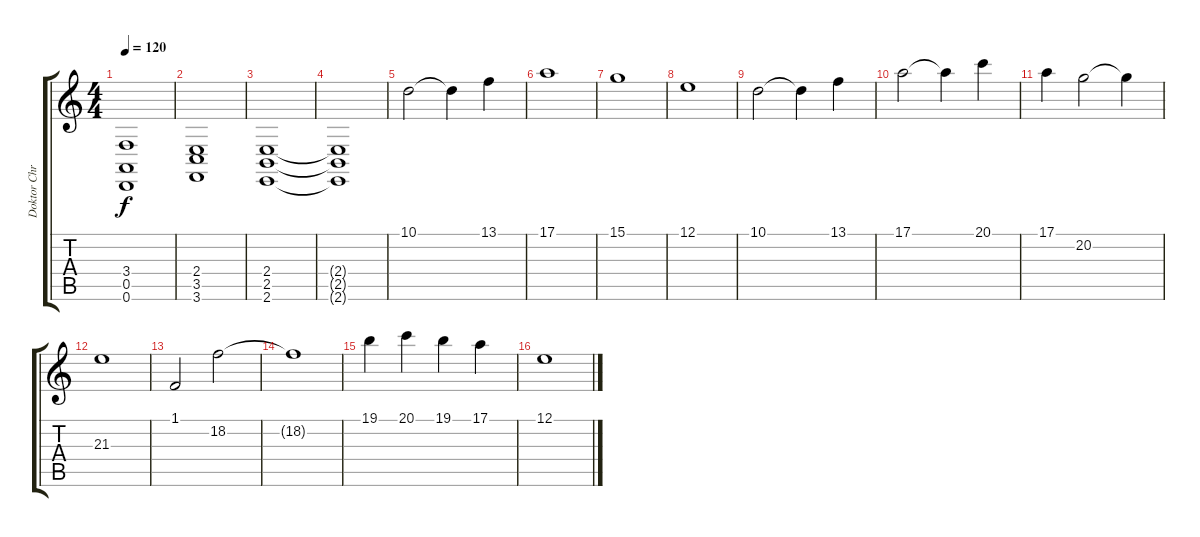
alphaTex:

\track ("Doktor Christian \"Flake\" Lorenz (Keyboar" "Doktor Chr") {instrument stringensemble1}
\staff {score tabs}
\tuning (E4 B3 G3 D3 A2 D2) {hide}
\ts (4 4)
\tempo 120
\clef g2
\ks c
(3.4 0.5 0.6).1{dy f} |
(2.4 3.5 3.6).1 |
(2.4 2.5 2.6).1 |
(2.4{t} 2.5{t} 2.6{t}).1 |
10.1.2{instrument stringensemble1} 10.1{t}.4 13.1.4 |
17.1.1 |
15.1.1 |
12.1.1 |
10.1.2{instrument stringensemble1} 10.1{t}.4 13.1.4 |
17.1.2 17.1{t}.4 20.1.4 |
17.1.4 20.2.2 20.2{t}.4 |
21.3.1 |
1.1.2 18.2.2 |
18.2{t}.1 |
19.1.4 20.1.4 19.1.4 17.1.4 |
12.1.1
